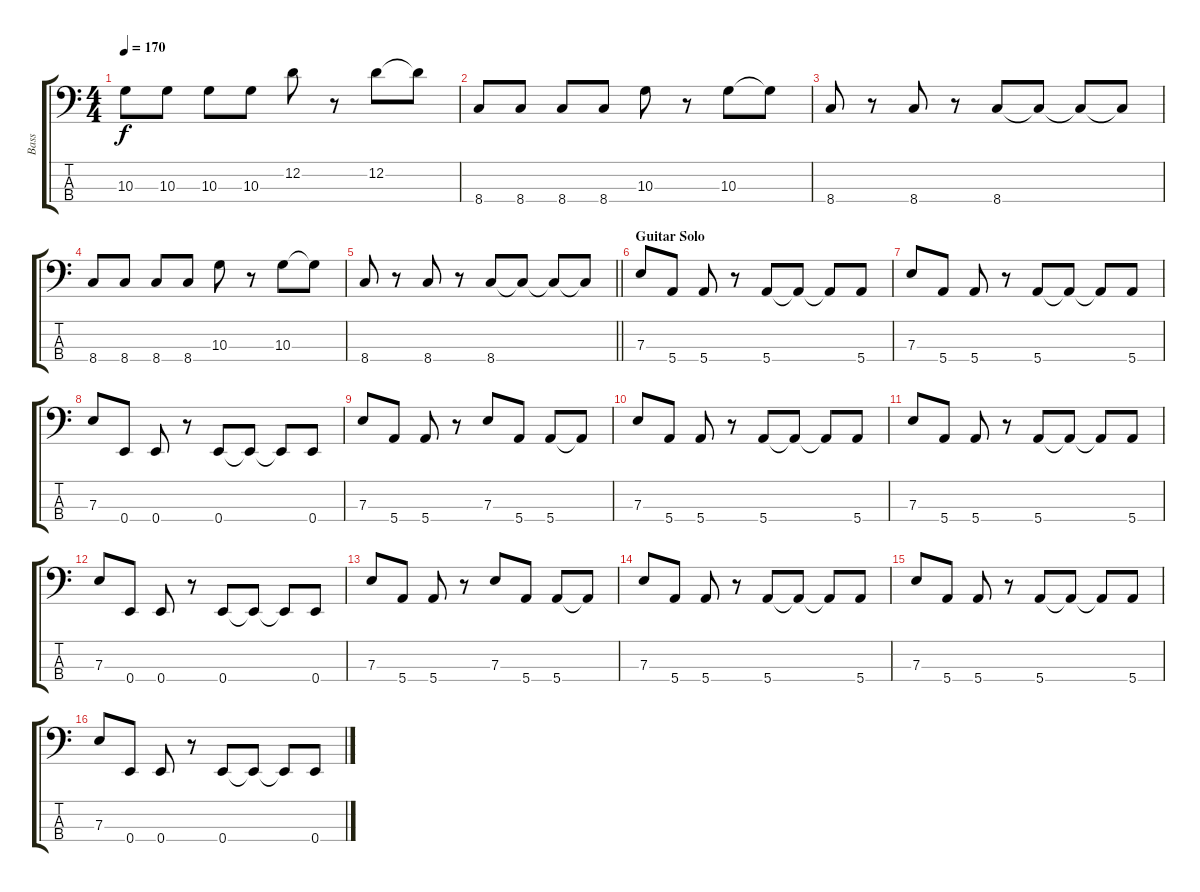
\track ("Bass" "Bass") {instrument electricbassfinger}
\staff {score tabs}
\tuning (G2 D2 A1 E1) {hide}
\ts (4 4)
\tempo 170
\clef f4
\ks c
10.3.8{dy f} 10.3.8 10.3.8 10.3.8 12.2.8 r.8 12.2.8 12.2{t}.8 |
8.4.8 8.4.8 8.4.8 8.4.8 10.3.8 r.8 10.3.8 10.3{t}.8 |
8.4.8 r.8 8.4.8 r.8 8.4.8 8.4{t}.8 8.4{t}.8 8.4{t}.8 |
8.4.8 8.4.8 8.4.8 8.4.8 10.3.8 r.8 10.3.8 10.3{t}.8 |
\barLineRight lightlight
8.4.8 r.8 8.4.8 r.8 8.4.8 8.4{t}.8 8.4{t}.8 8.4{t}.8 |
\section ("" "Guitar Solo")
7.3.8 5.4.8 5.4.8 r.8 5.4.8 5.4{t}.8 5.4{t}.8 5.4.8 |
7.3.8 5.4.8 5.4.8 r.8 5.4.8 5.4{t}.8 5.4{t}.8 5.4.8 |
7.3.8 0.4.8 0.4.8 r.8 0.4.8 0.4{t}.8 0.4{t}.8 0.4.8 |
7.3.8 5.4.8 5.4.8 r.8 7.3.8 5.4.8 5.4.8 5.4{t}.8 |
7.3.8 5.4.8 5.4.8 r.8 5.4.8 5.4{t}.8 5.4{t}.8 5.4.8 |
7.3.8 5.4.8 5.4.8 r.8 5.4.8 5.4{t}.8 5.4{t}.8 5.4.8 |
7.3.8 0.4.8 0.4.8 r.8 0.4.8 0.4{t}.8 0.4{t}.8 0.4.8 |
7.3.8 5.4.8 5.4.8 r.8 7.3.8 5.4.8 5.4.8 5.4{t}.8 |
7.3.8 5.4.8 5.4.8 r.8 5.4.8 5.4{t}.8 5.4{t}.8 5.4.8 |
7.3.8 5.4.8 5.4.8 r.8 5.4.8 5.4{t}.8 5.4{t}.8 5.4.8 |
7.3.8 0.4.8 0.4.8 r.8 0.4.8 0.4{t}.8 0.4{t}.8 0.4.8
